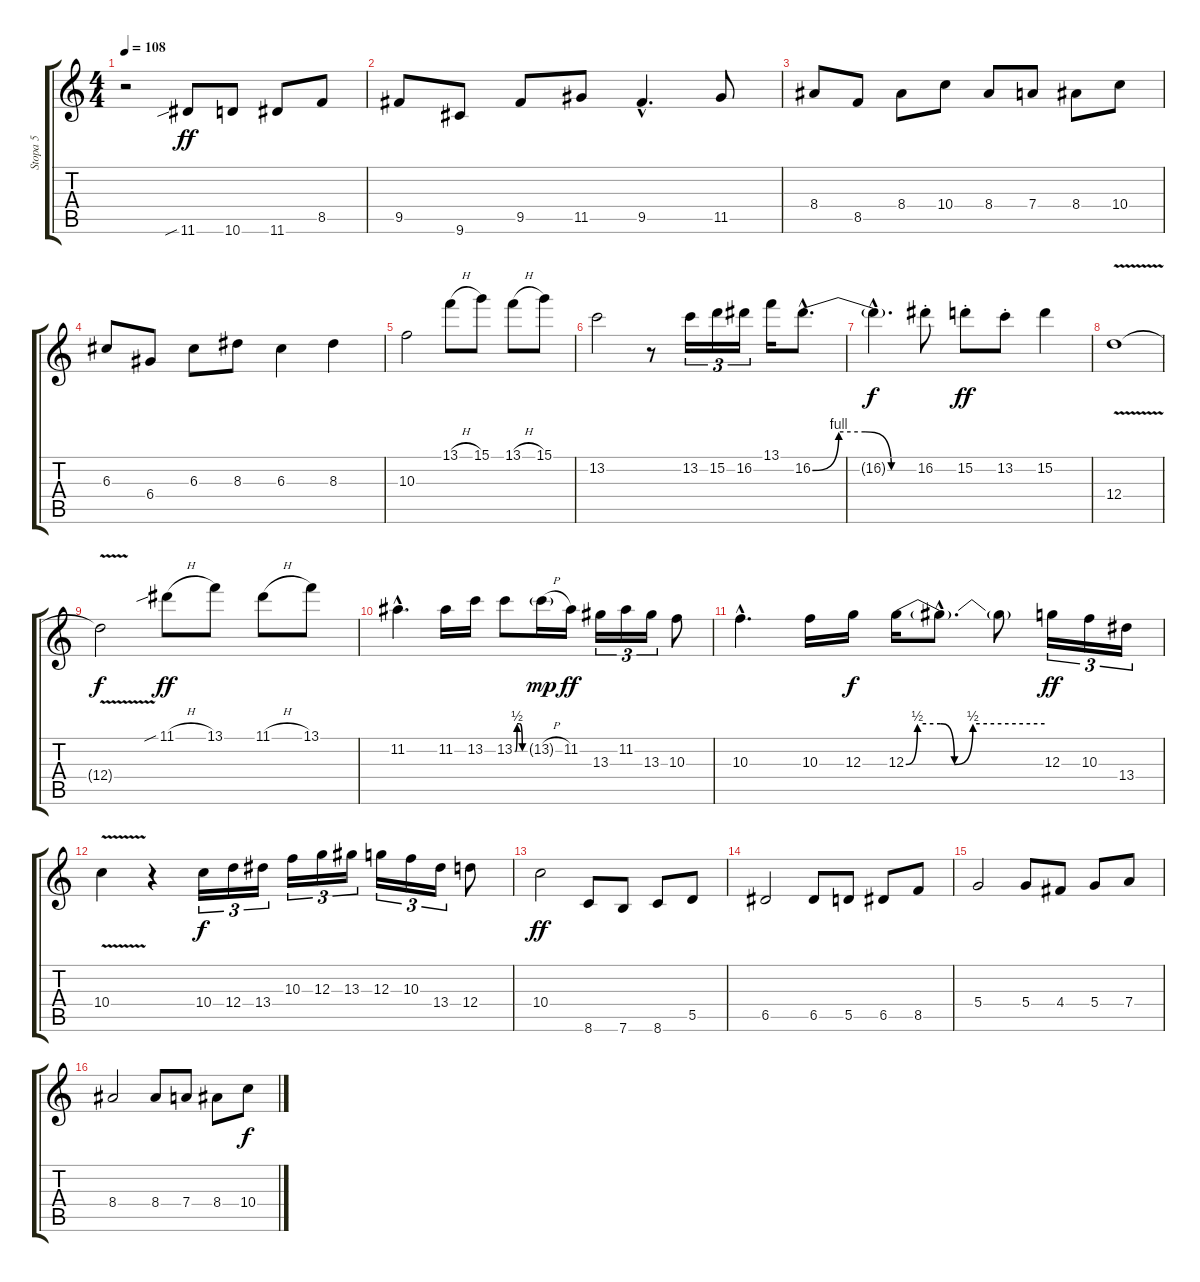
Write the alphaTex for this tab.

\track ("Stopa 5" "Stopa 5") {instrument distortionguitar}
\staff {score tabs}
\tuning (E4 B3 G3 D3 A2 E2) {hide}
\ts (4 4)
\tempo 108
\clef g2
\ks c
r.2{dy ff} 11.6{sib}.8 10.6.8 11.6.8 8.5.8 |
9.5.8 9.6.8 9.5.8 11.5.8 9.5{hac}.4{d} 11.5.8 |
8.4.8 8.5.8 8.4.8 10.4.8 8.4.8 7.4.8 8.4.8 10.4.8 |
6.3.8 6.4.8 6.3.8 8.3.8 6.3.4 8.3.4 |
10.3.2 13.1{h}.8{volume 9} 15.1.8 13.1{h}.8 15.1.8 |
13.2.2 r.8 13.2.16{tu (3 2)} 15.2.16{tu (3 2)} 16.2.16{tu (3 2)} 13.1.16 16.2{be (custom 0 0 15 4 30 4 45 0 60 0) hac}.8{d} |
16.2{hac t}.4{d dy f} 16.2{st}.8 15.2{st}.8{dy ff} 13.2{st}.8 15.2.4 |
12.4{v}.1 |
12.4{t}.2{dy f} 11.1{sib h}.8{dy ff} 13.1.8 11.1{h}.8 13.1.8 |
11.2{hac}.4{d} 11.2.16 13.2.16 13.2{be (custom 0 0 5 0 15 2 30 2 45 0 60 0)}.8 13.2{h g}.16{dy mp} 11.2.16{dy ff} 13.3.16{tu (3 2)} 11.2.16{tu (3 2)} 13.3.16{tu (3 2)} 10.3.8 |
10.3{hac}.4{d} 10.3.16 12.3.16{dy f} 12.3{be (custom 0 0 5 2 15 2 21 0 29 2 60 2)}.16 12.3{hac t}.8{d} 12.3{t}.8 12.3.16{tu (3 2) dy ff} 10.3.16{tu (3 2)} 13.4.16{tu (3 2)} |
10.4{v}.4 r.4 10.4.16{tu (3 2) dy f} 12.4.16{tu (3 2)} 13.4.16{tu (3 2)} 10.3.16{tu (3 2)} 12.3.16{tu (3 2)} 13.3.16{tu (3 2)} 12.3.16{tu (3 2)} 10.3.16{tu (3 2)} 13.4.16{tu (3 2)} 12.4.8 |
10.4.2{dy ff} 8.6.8{volume 13} 7.6.8 8.6.8 5.5.8 |
6.5.2 6.5.8 5.5.8 6.5.8 8.5.8 |
5.4.2 5.4.8 4.4.8 5.4.8 7.4.8 |
8.4.2 8.4.8 7.4.8 8.4.8 10.4.8{dy f}
